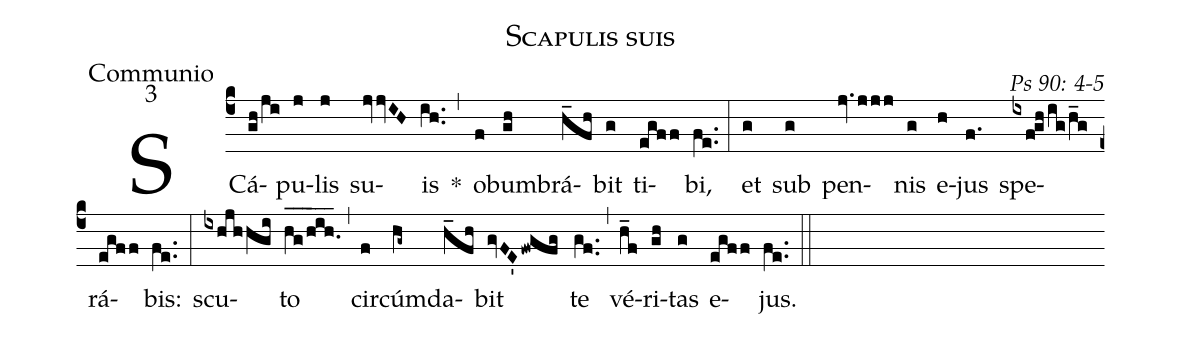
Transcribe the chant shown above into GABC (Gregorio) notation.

name: Scapulis suis;
office-part: Communio;
mode: 3;
commentary: Ps 90: 4-5;
%%
(c4) SCá(gh/ji)pu(j)lis(j) su(jvvIH)is(ih..) *(,) ob(f)um(gh)brá(h_fh)bit(g) ti(egff)bi,(fe..) (:)
et(g) sub(g) pen(jv.jjj)nis(g) e(h)jus(f.) spe(ixf!gh/ig/h_g)rá(egff)bis:(fe..) (:)
scu(ixhjhhgi)to(h_g_/!h_i_h._) (,) cir(f)cúm(hg~)da(h_fh)bit(gvFE'fwgfg) te(gf..) (,) vé(h_f)ri(gh)tas(g) e(egff)jus.(fe..) (::)
